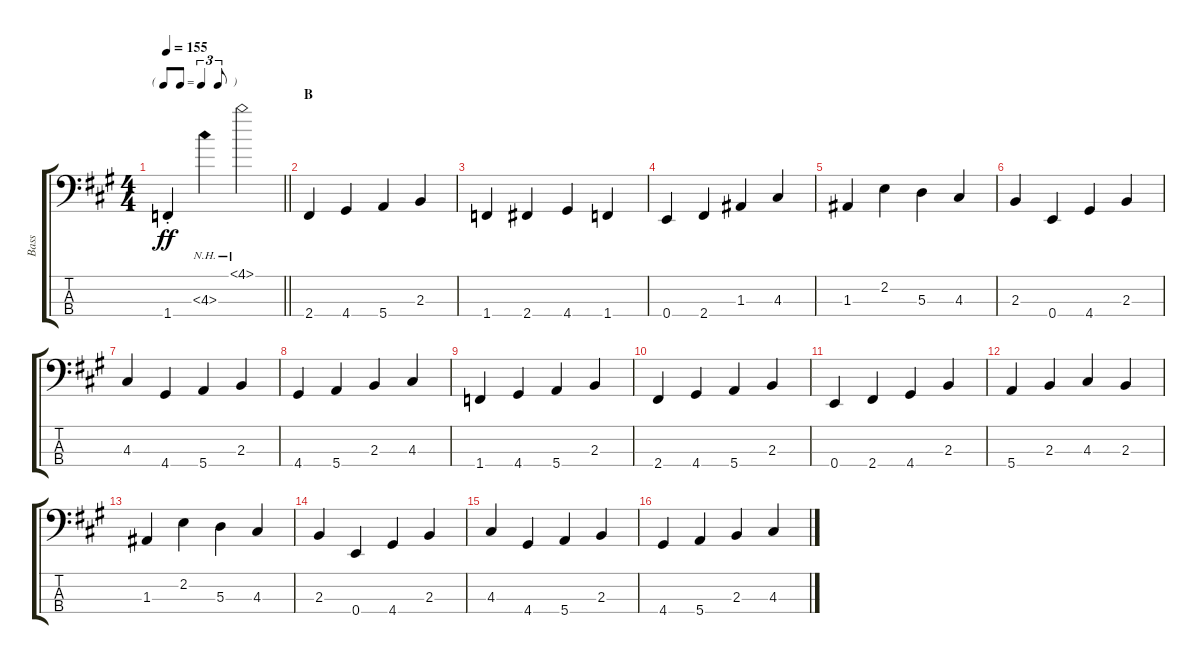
\track ("Bass" "Bass") {instrument electricbasspick}
\staff {score tabs}
\tuning (G2 D2 A1 E1) {hide}
\ts (4 4)
\tf triplet8th
\tempo 155
\clef f4
\barLineRight lightlight
\ks a
1.4{st}.4{dy ff} 4.3{nh}.4 4.1{nh}.2 |
\section ("" "B")
2.4.4 4.4.4 5.4.4 2.3.4 |
1.4.4 2.4.4 4.4.4 1.4.4 |
0.4.4 2.4.4 1.3.4 4.3.4 |
1.3.4 2.2.4 5.3.4 4.3.4 |
2.3.4 0.4.4 4.4.4 2.3.4 |
4.3.4 4.4.4 5.4.4 2.3.4 |
4.4.4 5.4.4 2.3.4 4.3.4 |
1.4.4 4.4.4 5.4.4 2.3.4 |
2.4.4 4.4.4 5.4.4 2.3.4 |
0.4.4 2.4.4 4.4.4 2.3.4 |
5.4.4 2.3.4 4.3.4 2.3.4 |
1.3.4 2.2.4 5.3.4 4.3.4 |
2.3.4 0.4.4 4.4.4 2.3.4 |
4.3.4 4.4.4 5.4.4 2.3.4 |
4.4.4 5.4.4 2.3.4 4.3.4
